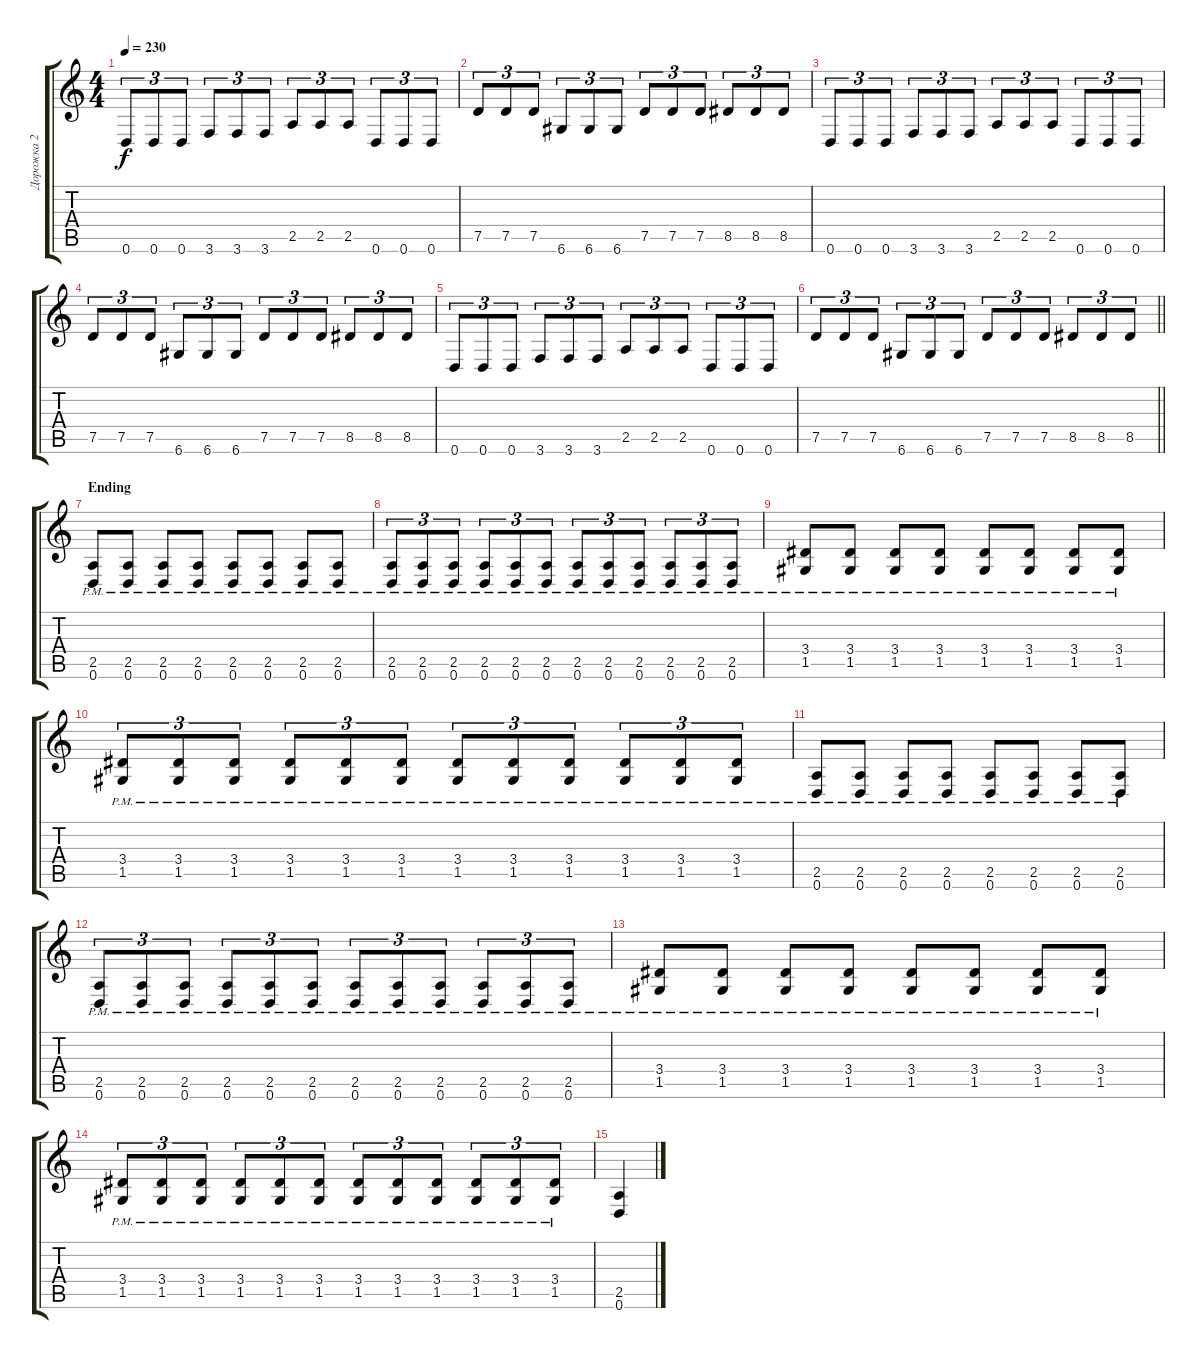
\track ("Дорожка 2" "Дорожка 2") {instrument distortionguitar}
\staff {score tabs}
\tuning (D4 A3 F3 C3 G2 D2) {hide}
\ts (4 4)
\tempo 230
\clef g2
\ks c
0.6.8{tu (3 2) dy f} 0.6.8{tu (3 2)} 0.6.8{tu (3 2)} 3.6.8{tu (3 2)} 3.6.8{tu (3 2)} 3.6.8{tu (3 2)} 2.5.8{tu (3 2)} 2.5.8{tu (3 2)} 2.5.8{tu (3 2)} 0.6.8{tu (3 2)} 0.6.8{tu (3 2)} 0.6.8{tu (3 2)} |
7.5.8{tu (3 2)} 7.5.8{tu (3 2)} 7.5.8{tu (3 2)} 6.6.8{tu (3 2)} 6.6.8{tu (3 2)} 6.6.8{tu (3 2)} 7.5.8{tu (3 2)} 7.5.8{tu (3 2)} 7.5.8{tu (3 2)} 8.5.8{tu (3 2)} 8.5.8{tu (3 2)} 8.5.8{tu (3 2)} |
0.6.8{tu (3 2)} 0.6.8{tu (3 2)} 0.6.8{tu (3 2)} 3.6.8{tu (3 2)} 3.6.8{tu (3 2)} 3.6.8{tu (3 2)} 2.5.8{tu (3 2)} 2.5.8{tu (3 2)} 2.5.8{tu (3 2)} 0.6.8{tu (3 2)} 0.6.8{tu (3 2)} 0.6.8{tu (3 2)} |
7.5.8{tu (3 2)} 7.5.8{tu (3 2)} 7.5.8{tu (3 2)} 6.6.8{tu (3 2)} 6.6.8{tu (3 2)} 6.6.8{tu (3 2)} 7.5.8{tu (3 2)} 7.5.8{tu (3 2)} 7.5.8{tu (3 2)} 8.5.8{tu (3 2)} 8.5.8{tu (3 2)} 8.5.8{tu (3 2)} |
0.6.8{tu (3 2)} 0.6.8{tu (3 2)} 0.6.8{tu (3 2)} 3.6.8{tu (3 2)} 3.6.8{tu (3 2)} 3.6.8{tu (3 2)} 2.5.8{tu (3 2)} 2.5.8{tu (3 2)} 2.5.8{tu (3 2)} 0.6.8{tu (3 2)} 0.6.8{tu (3 2)} 0.6.8{tu (3 2)} |
\barLineRight lightlight
7.5.8{tu (3 2)} 7.5.8{tu (3 2)} 7.5.8{tu (3 2)} 6.6.8{tu (3 2)} 6.6.8{tu (3 2)} 6.6.8{tu (3 2)} 7.5.8{tu (3 2)} 7.5.8{tu (3 2)} 7.5.8{tu (3 2)} 8.5.8{tu (3 2)} 8.5.8{tu (3 2)} 8.5.8{tu (3 2)} |
\section ("" "Ending")
(2.5{pm} 0.6{pm}).8 (2.5{pm} 0.6{pm}).8 (2.5{pm} 0.6{pm}).8 (2.5{pm} 0.6{pm}).8 (2.5{pm} 0.6{pm}).8 (2.5{pm} 0.6{pm}).8 (2.5{pm} 0.6{pm}).8 (2.5{pm} 0.6{pm}).8 |
(2.5{pm} 0.6{pm}).8{tu (3 2)} (2.5{pm} 0.6{pm}).8{tu (3 2)} (2.5{pm} 0.6{pm}).8{tu (3 2)} (2.5{pm} 0.6{pm}).8{tu (3 2)} (2.5{pm} 0.6{pm}).8{tu (3 2)} (2.5{pm} 0.6{pm}).8{tu (3 2)} (2.5{pm} 0.6{pm}).8{tu (3 2)} (2.5{pm} 0.6{pm}).8{tu (3 2)} (2.5{pm} 0.6{pm}).8{tu (3 2)} (2.5{pm} 0.6{pm}).8{tu (3 2)} (2.5{pm} 0.6{pm}).8{tu (3 2)} (2.5{pm} 0.6{pm}).8{tu (3 2)} |
(3.4{pm} 1.5{pm}).8 (3.4{pm} 1.5{pm}).8 (3.4{pm} 1.5{pm}).8 (3.4{pm} 1.5{pm}).8 (3.4{pm} 1.5{pm}).8 (3.4{pm} 1.5{pm}).8 (3.4{pm} 1.5{pm}).8 (3.4{pm} 1.5{pm}).8 |
(3.4{pm} 1.5{pm}).8{tu (3 2)} (3.4{pm} 1.5{pm}).8{tu (3 2)} (3.4{pm} 1.5{pm}).8{tu (3 2)} (3.4{pm} 1.5{pm}).8{tu (3 2)} (3.4{pm} 1.5{pm}).8{tu (3 2)} (3.4{pm} 1.5{pm}).8{tu (3 2)} (3.4{pm} 1.5{pm}).8{tu (3 2)} (3.4{pm} 1.5{pm}).8{tu (3 2)} (3.4{pm} 1.5{pm}).8{tu (3 2)} (3.4{pm} 1.5{pm}).8{tu (3 2)} (3.4{pm} 1.5{pm}).8{tu (3 2)} (3.4{pm} 1.5{pm}).8{tu (3 2)} |
(2.5{pm} 0.6{pm}).8 (2.5{pm} 0.6{pm}).8 (2.5{pm} 0.6{pm}).8 (2.5{pm} 0.6{pm}).8 (2.5{pm} 0.6{pm}).8 (2.5{pm} 0.6{pm}).8 (2.5{pm} 0.6{pm}).8 (2.5{pm} 0.6{pm}).8 |
(2.5{pm} 0.6{pm}).8{tu (3 2)} (2.5{pm} 0.6{pm}).8{tu (3 2)} (2.5{pm} 0.6{pm}).8{tu (3 2)} (2.5{pm} 0.6{pm}).8{tu (3 2)} (2.5{pm} 0.6{pm}).8{tu (3 2)} (2.5{pm} 0.6{pm}).8{tu (3 2)} (2.5{pm} 0.6{pm}).8{tu (3 2)} (2.5{pm} 0.6{pm}).8{tu (3 2)} (2.5{pm} 0.6{pm}).8{tu (3 2)} (2.5{pm} 0.6{pm}).8{tu (3 2)} (2.5{pm} 0.6{pm}).8{tu (3 2)} (2.5{pm} 0.6{pm}).8{tu (3 2)} |
(3.4{pm} 1.5{pm}).8 (3.4{pm} 1.5{pm}).8 (3.4{pm} 1.5{pm}).8 (3.4{pm} 1.5{pm}).8 (3.4{pm} 1.5{pm}).8 (3.4{pm} 1.5{pm}).8 (3.4{pm} 1.5{pm}).8 (3.4{pm} 1.5{pm}).8 |
(3.4{pm} 1.5{pm}).8{tu (3 2)} (3.4{pm} 1.5{pm}).8{tu (3 2)} (3.4{pm} 1.5{pm}).8{tu (3 2)} (3.4{pm} 1.5{pm}).8{tu (3 2)} (3.4{pm} 1.5{pm}).8{tu (3 2)} (3.4{pm} 1.5{pm}).8{tu (3 2)} (3.4{pm} 1.5{pm}).8{tu (3 2)} (3.4{pm} 1.5{pm}).8{tu (3 2)} (3.4{pm} 1.5{pm}).8{tu (3 2)} (3.4{pm} 1.5{pm}).8{tu (3 2)} (3.4{pm} 1.5{pm}).8{tu (3 2)} (3.4{pm} 1.5{pm}).8{tu (3 2)} |
(2.5 0.6).4
